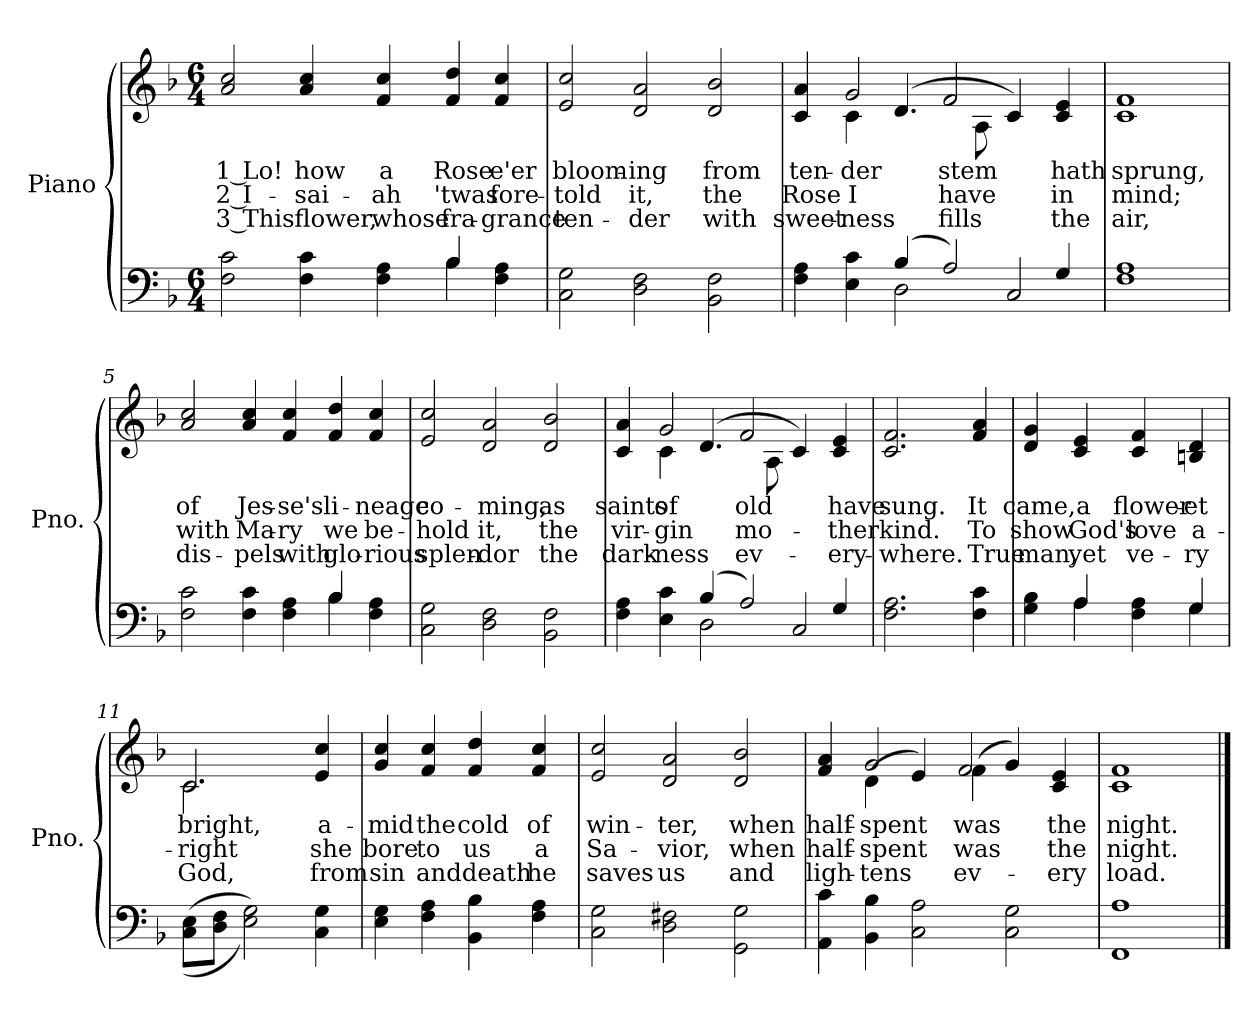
**kern	**kern	**text	**text	**text
*part2	*part1	*part1	*part1	*part1
*staff2	*staff1	*staff1	*staff1	*staff1
*I"Piano	*I"Piano	*	*	*
*I'Pno.	*I'Pno.	*	*	*
!!LO:PB:g=z
*clefF4	*clefG2	*	*	*
*k[b-]	*k[b-]	*	*	*
*F:	*F:	*	*	*
*M6/4	*M6/4	*	*	*
=1	=1	=1	=1	=1
*^	*	*	*	*
!	!	!	!LO:LY:b:color=#000000	!LO:LY:b:color=#000000	!LO:LY:b:color=#000000
2Fi\ 2ci	1ryy	2ai/ 2cci	1 Lo!	2 I-	3 This
!	!	!	!LO:LY:b:color=#000000	!LO:LY:b:color=#000000	!LO:LY:b:color=#000000
4Fi\ 4ci	.	4ai/ 4cci	how	-sai-	flower,
!	!	!	!LO:LY:b:color=#000000	!LO:LY:b:color=#000000	!LO:LY:b:color=#000000
4Fi\ 4Ai	.	4fi/ 4cci	a	-ah	whose
!	!	!	!LO:LY:b:color=#000000	!LO:LY:b:color=#000000	!LO:LY:b:color=#000000
4B-i/	4B-i\	4fi/ 4ddi	Rose	'twas	fra-
!	!	!	!LO:LY:b:color=#000000	!LO:LY:b:color=#000000	!LO:LY:b:color=#000000
4Fi\ 4Ai	4ryy	4fi/ 4cci	e'er	fore-	-grance
=2	=2	=2	=2	=2	=2
!	!	!	!LO:LY:b:color=#000000	!LO:LY:b:color=#000000	!LO:LY:b:color=#000000
*v	*v	*	*	*	*
2Ci\ 2Gi	2ei/ 2cci	bloom-	-told	ten-
!	!	!LO:LY:b:color=#000000	!LO:LY:b:color=#000000	!LO:LY:b:color=#000000
2Di\ 2Fi	2di/ 2ai	-ing	it,	-der
!	!	!LO:LY:b:color=#000000	!LO:LY:b:color=#000000	!LO:LY:b:color=#000000
2BB-i\ 2Fi	2di/ 2b-i	from	the	with
=3	=3	=3	=3	=3
*^	*	*	*	*
!	!	!	!LO:LY:b:color=#000000	!LO:LY:b:color=#000000	!LO:LY:b:color=#000000
*	*	*^	*	*	*
4Fi\ 4Ai	2ryy	4ci/ 4ai	4ryy	ten-	Rose	sweet-
!	!	!	!	!LO:LY:b:color=#000000	!LO:LY:b:color=#000000	!LO:LY:b:color=#000000
4Ei\ 4ci	.	2gi/	4ci\	-der	I	-ness
(4B-i/	2Di\	.	(4.di/	.	.	.
!	!	!	!	!LO:LY:b:color=#000000	!LO:LY:b:color=#000000	!LO:LY:b:color=#000000
2Ai/)	.	2fi/	.	stem	have	fills
.	.	.	8Ai\L	.	.	.
.	2Ci/	.	4ci/)	.	.	.
!	!	!	!	!LO:LY:b:color=#000000	!LO:LY:b:color=#000000	!LO:LY:b:color=#000000
4Gi/	.	4ci/ 4ei	4ryy	hath	in	the
*v	*v	*	*	*	*	*
=4	=4	=4	=4	=4	=4
!	!	!	!LO:LY:b:color=#000000	!LO:LY:b:color=#000000	!LO:LY:b:color=#000000
*	*v	*v	*	*	*
1Fi/ 1Ai	1ci/ 1fi	sprung,	mind;	air,
!!LO:LB:g=z
=5	=5	=5	=5	=5
*^	*	*	*	*
!	!	!	!LO:LY:b:color=#000000	!LO:LY:b:color=#000000	!LO:LY:b:color=#000000
2Fi\ 2ci	1ryy	2ai/ 2cci	of	with	dis-
!	!	!	!LO:LY:b:color=#000000	!LO:LY:b:color=#000000	!LO:LY:b:color=#000000
4Fi\ 4ci	.	4ai/ 4cci	Jes-	Ma-	-pels
!	!	!	!LO:LY:b:color=#000000	!LO:LY:b:color=#000000	!LO:LY:b:color=#000000
4Fi\ 4Ai	.	4fi/ 4cci	-se's	-ry	with
!	!	!	!LO:LY:b:color=#000000	!LO:LY:b:color=#000000	!LO:LY:b:color=#000000
4B-i/	4B-i\	4fi/ 4ddi	li-	we	glo-
!	!	!	!LO:LY:b:color=#000000	!LO:LY:b:color=#000000	!LO:LY:b:color=#000000
4Fi\ 4Ai	4ryy	4fi/ 4cci	-neage	be-	-rious
=6	=6	=6	=6	=6	=6
!	!	!	!LO:LY:b:color=#000000	!LO:LY:b:color=#000000	!LO:LY:b:color=#000000
*v	*v	*	*	*	*
2Ci\ 2Gi	2ei/ 2cci	co-	-hold	splen-
!	!	!LO:LY:b:color=#000000	!LO:LY:b:color=#000000	!LO:LY:b:color=#000000
2Di\ 2Fi	2di/ 2ai	-ming,	it,	-dor
!	!	!LO:LY:b:color=#000000	!LO:LY:b:color=#000000	!LO:LY:b:color=#000000
2BB-i\ 2Fi	2di/ 2b-i	as	the	the
=7	=7	=7	=7	=7
*^	*	*	*	*
!	!	!	!LO:LY:b:color=#000000	!LO:LY:b:color=#000000	!LO:LY:b:color=#000000
*	*	*^	*	*	*
4Fi\ 4Ai	2ryy	4ci/ 4ai	4ryy	saints	vir-	dark-
!	!	!	!	!LO:LY:b:color=#000000	!LO:LY:b:color=#000000	!LO:LY:b:color=#000000
4Ei\ 4ci	.	2gi/	4ci\	of	-gin	-ness
(4B-i/	2Di\	.	(4.di/	.	.	.
!	!	!	!	!LO:LY:b:color=#000000	!LO:LY:b:color=#000000	!LO:LY:b:color=#000000
2Ai/)	.	2fi/	.	old	mo-	ev-
.	.	.	8Ai\L	.	.	.
.	2Ci/	.	4ci/)	.	.	.
!	!	!	!	!LO:LY:b:color=#000000	!LO:LY:b:color=#000000	!LO:LY:b:color=#000000
4Gi/	.	4ci/ 4ei	4ryy	have	-ther	-ery-
*v	*v	*	*	*	*	*
=8	=8	=8	=8	=8	=8
!	!	!	!LO:LY:b:color=#000000	!LO:LY:b:color=#000000	!LO:LY:b:color=#000000
*	*v	*v	*	*	*
2.Fi\ 2.Ai	2.ci/ 2.fi	sung.	kind.	-where.
!!LO:LB:g=z
=9-	=9-	=9-	=9-	=9-
!	!	!LO:LY:b:color=#000000	!LO:LY:b:color=#000000	!LO:LY:b:color=#000000
4Fi\ 4ci	4fi/ 4ai	It	To	True
=10	=10	=10	=10	=10
*^	*	*	*	*
!	!	!	!LO:LY:b:color=#000000	!LO:LY:b:color=#000000	!LO:LY:b:color=#000000
4Gi\ 4B-i	4ryy	4di/ 4gi	came,	show	man,
!	!	!	!LO:LY:b:color=#000000	!LO:LY:b:color=#000000	!LO:LY:b:color=#000000
4Ai/	4Ai\	4ci/ 4ei	a	God's	yet
!	!	!	!LO:LY:b:color=#000000	!LO:LY:b:color=#000000	!LO:LY:b:color=#000000
4Fi\ 4Ai	4ryy	4ci/ 4fi	flower-	love	ve-
!	!	!	!LO:LY:b:color=#000000	!LO:LY:b:color=#000000	!LO:LY:b:color=#000000
4Gi/	4Gi\	4Bni/ 4di	-et	a-	-ry
=11	=11	=11	=11	=11	=11
!	!	!	!LO:LY:b:color=#000000	!LO:LY:b:color=#000000	!LO:LY:b:color=#000000
*v	*v	*^	*	*	*
((8Ci\ 8EiL	2.ci/	2.ci\	bright,	-right	God,
8Di\ 8FiJ	.	.	.	.	.
2Ei\ 2Gi))	.	.	.	.	.
!	!	!	!LO:LY:b:color=#000000	!LO:LY:b:color=#000000	!LO:LY:b:color=#000000
4Ci\ 4Gi	4ei/ 4cci	4ryy	a-	she	from
=12	=12	=12	=12	=12	=12
!	!	!	!LO:LY:b:color=#000000	!LO:LY:b:color=#000000	!LO:LY:b:color=#000000
*	*v	*v	*	*	*
4Ei\ 4Gi	4gi/ 4cci	-mid	bore	sin
!	!	!LO:LY:b:color=#000000	!LO:LY:b:color=#000000	!LO:LY:b:color=#000000
4Fi\ 4Ai	4fi/ 4cci	the	to	and
!	!	!LO:LY:b:color=#000000	!LO:LY:b:color=#000000	!LO:LY:b:color=#000000
4BB-i\ 4B-i	4fi/ 4ddi	cold	us	death
!	!	!LO:LY:b:color=#000000	!LO:LY:b:color=#000000	!LO:LY:b:color=#000000
4Fi\ 4Ai	4fi/ 4cci	of	a	he
!!LO:LB:g=z
=13	=13	=13	=13	=13
!	!	!LO:LY:b:color=#000000	!LO:LY:b:color=#000000	!LO:LY:b:color=#000000
2Ci\ 2Gi	2ei/ 2cci	win-	Sa-	saves
!	!	!LO:LY:b:color=#000000	!LO:LY:b:color=#000000	!LO:LY:b:color=#000000
2Di\ 2F#Xi	2di/ 2ai	-ter,	-vior,	us
!	!	!LO:LY:b:color=#000000	!LO:LY:b:color=#000000	!LO:LY:b:color=#000000
2GGi\ 2Gi	2di/ 2b-i	when	when	and
=14	=14	=14	=14	=14
!	!	!LO:LY:b:color=#000000	!LO:LY:b:color=#000000	!LO:LY:b:color=#000000
*	*^	*	*	*
4AAi\ 4ci	4fi/ 4ai	4ryy	half-	half-	ligh-
!	!	!	!LO:LY:b:color=#000000	!LO:LY:b:color=#000000	!LO:LY:b:color=#000000
4BB-i\ 4B-i	2gi/	(4di\	-spent	-spent	-tens
2Ci\ 2Ai	.	4ei/)	.	.	.
!	!	!	!LO:LY:b:color=#000000	!LO:LY:b:color=#000000	!LO:LY:b:color=#000000
.	2fi/	(4fi\	was	was	ev-
2Ci\ 2Gi	.	4gi/)	.	.	.
!	!	!	!LO:LY:b:color=#000000	!LO:LY:b:color=#000000	!LO:LY:b:color=#000000
.	4ci/ 4ei	4ryy	the	the	-ery
=15	=15	=15	=15	=15	=15
!	!	!	!LO:LY:b:color=#000000	!LO:LY:b:color=#000000	!LO:LY:b:color=#000000
*	*v	*v	*	*	*
1FFi/ 1Ai	1ci/ 1fi	night.	night.	load.
==	==	==	==	==
*-	*-	*-	*-	*-
